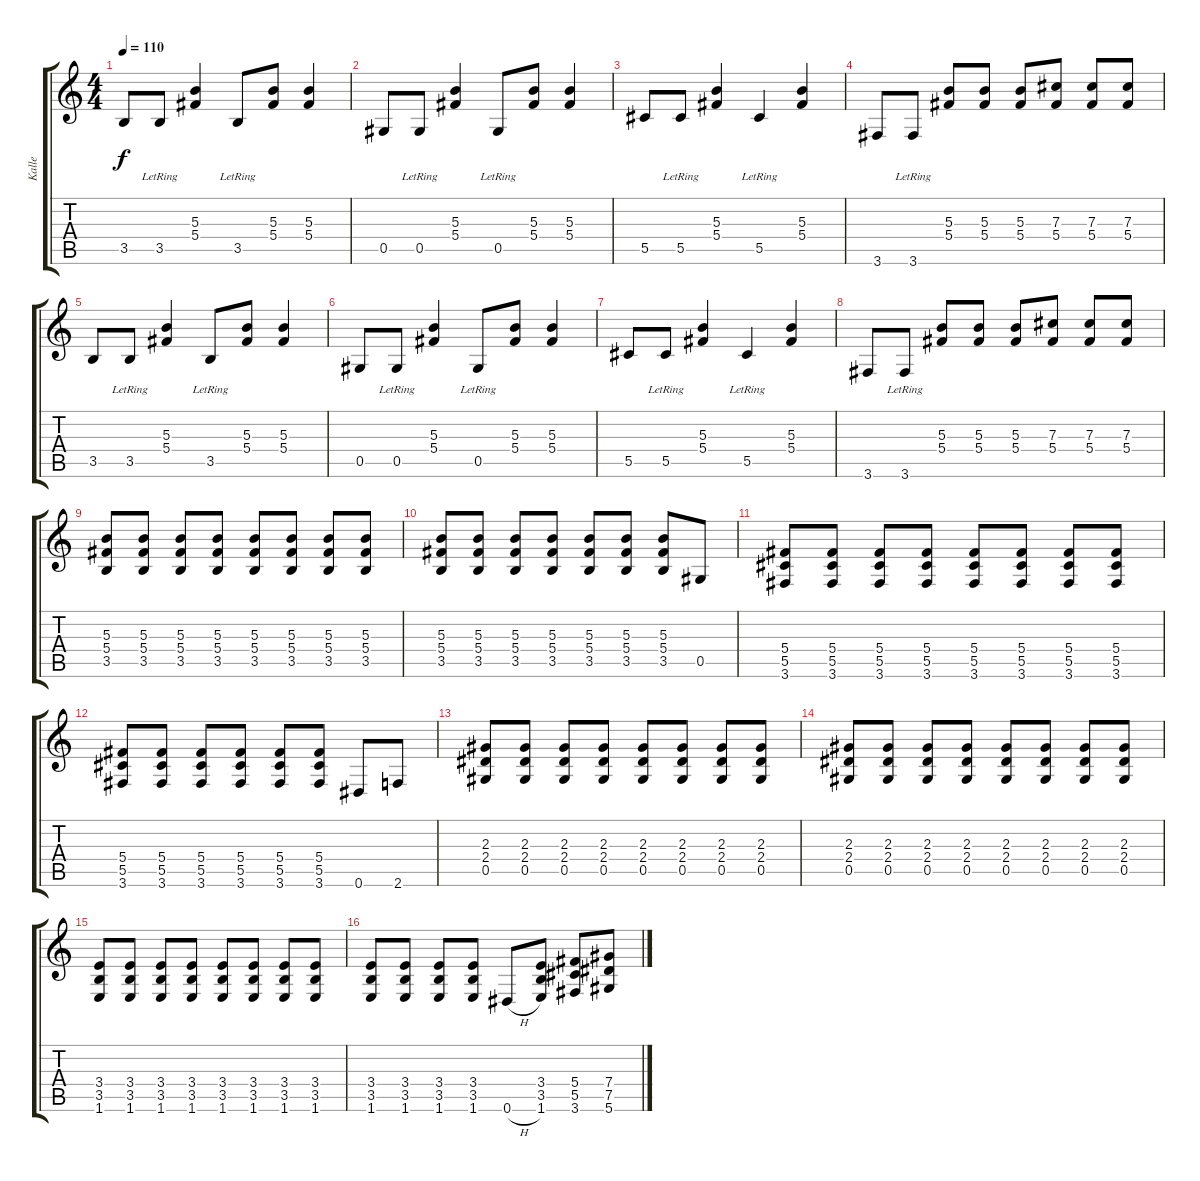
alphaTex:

\track ("Kalle" "Kalle") {instrument electricguitarclean}
\staff {score tabs}
\tuning (Eb4 Bb3 Gb3 Db3 Ab2 Eb2) {hide}
\ts (4 4)
\tempo 110
\clef g2
\ks c
3.5.8{dy f} 3.5{lr}.8 (5.3 5.4).4 3.5{lr}.8 (5.3 5.4).8 (5.3 5.4).4 |
0.5.8 0.5{lr}.8 (5.3 5.4).4 0.5{lr}.8 (5.3 5.4).8 (5.3 5.4).4 |
5.5.8 5.5{lr}.8 (5.3 5.4).4 5.5{lr}.4 (5.3 5.4).4 |
3.6.8 3.6{lr}.8 (5.3 5.4).8 (5.3 5.4).8 (5.3 5.4).8 (7.3 5.4).8 (7.3 5.4).8 (7.3 5.4).8 |
3.5.8 3.5{lr}.8 (5.3 5.4).4 3.5{lr}.8 (5.3 5.4).8 (5.3 5.4).4 |
0.5.8 0.5{lr}.8 (5.3 5.4).4 0.5{lr}.8 (5.3 5.4).8 (5.3 5.4).4 |
5.5.8 5.5{lr}.8 (5.3 5.4).4 5.5{lr}.4 (5.3 5.4).4 |
3.6.8 3.6{lr}.8 (5.3 5.4).8 (5.3 5.4).8 (5.3 5.4).8 (7.3 5.4).8 (7.3 5.4).8 (7.3 5.4).8 |
(5.3 5.4 3.5).8{instrument distortionguitar} (5.3 5.4 3.5).8 (5.3 5.4 3.5).8 (5.3 5.4 3.5).8 (5.3 5.4 3.5).8 (5.3 5.4 3.5).8 (5.3 5.4 3.5).8 (5.3 5.4 3.5).8 |
(5.3 5.4 3.5).8 (5.3 5.4 3.5).8 (5.3 5.4 3.5).8 (5.3 5.4 3.5).8 (5.3 5.4 3.5).8 (5.3 5.4 3.5).8 (5.3 5.4 3.5).8 0.5.8 |
(5.4 5.5 3.6).8 (5.4 5.5 3.6).8 (5.4 5.5 3.6).8 (5.4 5.5 3.6).8 (5.4 5.5 3.6).8 (5.4 5.5 3.6).8 (5.4 5.5 3.6).8 (5.4 5.5 3.6).8 |
(5.4 5.5 3.6).8 (5.4 5.5 3.6).8 (5.4 5.5 3.6).8 (5.4 5.5 3.6).8 (5.4 5.5 3.6).8 (5.4 5.5 3.6).8 0.6.8 2.6.8 |
(2.3 2.4 0.5).8 (2.3 2.4 0.5).8 (2.3 2.4 0.5).8 (2.3 2.4 0.5).8 (2.3 2.4 0.5).8 (2.3 2.4 0.5).8 (2.3 2.4 0.5).8 (2.3 2.4 0.5).8 |
(2.3 2.4 0.5).8 (2.3 2.4 0.5).8 (2.3 2.4 0.5).8 (2.3 2.4 0.5).8 (2.3 2.4 0.5).8 (2.3 2.4 0.5).8 (2.3 2.4 0.5).8 (2.3 2.4 0.5).8 |
(3.4 3.5 1.6).8 (3.4 3.5 1.6).8 (3.4 3.5 1.6).8 (3.4 3.5 1.6).8 (3.4 3.5 1.6).8 (3.4 3.5 1.6).8 (3.4 3.5 1.6).8 (3.4 3.5 1.6).8 |
(3.4 3.5 1.6).8 (3.4 3.5 1.6).8 (3.4 3.5 1.6).8 (3.4 3.5 1.6).8 0.6{h}.8 (3.4 3.5 1.6).8 (5.4 5.5 3.6).8 (7.4 7.5 5.6).8
